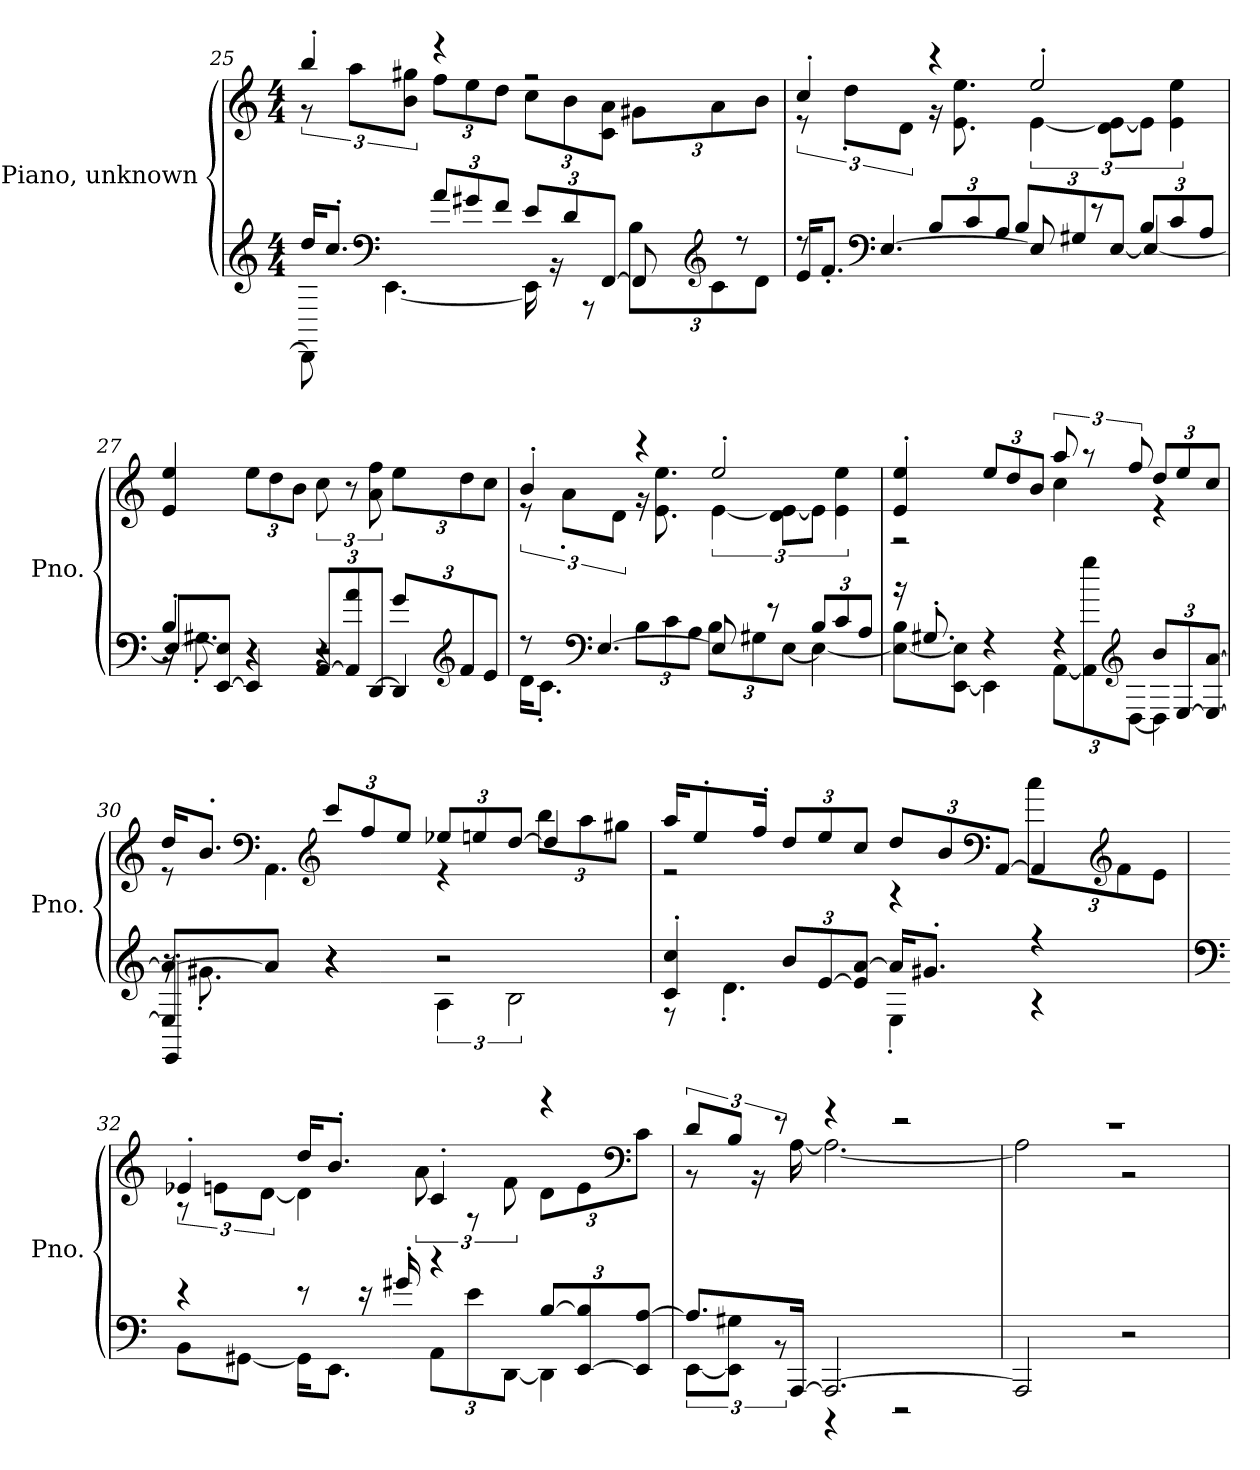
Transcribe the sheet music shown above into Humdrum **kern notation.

**kern	**kern
*part1	*part1
*staff2	*staff1
*I"Piano, unknown	*
*I'Pno.	*
!!LO:LB:g=z
*clefG2	*clefG2
*k[]	*k[]
*M4/4	*M4/4
=25	=25
*^	*^
16dd/KL	8DD\]	4bb'/	12r
8.cc'/J	.	.	.
.	.	.	12aa\L
*clefF4	*	*	*
.	[4.EE\	.	.
.	.	.	12b\ 12gg#X\J
*Xbrackettup	*	*	*Xbrackettup
12a/L	.	4r	12ff\L
12g#X/	.	.	12ee\
12f/J	.	.	12dd\J
12e/L	16EE\]	2r	12cc\L
.	16r	.	.
12d/	.	.	12b\
.	8r	.	.
[12FF/J	.	.	12c\ 12a\J
8FF/]	12B\L	.	12g#X\L
*clefG2	*	*	*
.	12c\	.	12a\
8r	.	.	.
.	12d\J	.	12b\J
=26	=26	=26	=26
*	*	*	*brackettup
8r	16e/KL	4cc'/	12r
.	8.f'/J	.	.
.	.	.	12dd'\L
*clefF4	*	*	*
[4.E/	.	.	.
.	.	.	12d\J
.	12B/L	4r	16r
.	.	.	8.e\ 8.ee\
.	12c/	.	.
.	12A/J	.	.
8E/]	12B/L	2ee'/	[6e\
.	12G#X/	.	.
8r	.	.	.
.	[12E/J	.	12d\ 12e\_L
12B/L	4E/_	.	12e\J]
12c/	.	.	6e\ 6ee\
12A/J	.	.	.
*	*	*v	*v
!!LO:PB:g=z
=27	=27	=27
*	*^	*
4B'/	16r	8E/L_	4e/ 4ee/
.	8.G#X'\	.	.
.	.	[8EE/ 8E/]J	.
*	*	*	*Xbrackettup
4r	4r	4EE/]	12ee\L
.	.	.	12dd\
.	.	.	12b\J
*	*	*	*brackettup
4r	2r	[12AA/L	12cc\
.	.	12AA/] 12a/	12r
.	.	[12DD/J	12a\ 12ff\
*	*	*	*Xbrackettup
12g/L	.	4DD/]	12ee\L
*clefG2	*	*	*
12f/	.	.	12dd\
12e/J	.	.	12cc\J
*	*v	*v	*
=28	=28	=28
*	*	*^
*	*	*	*brackettup
8r	16d\KL	4b'/	12r
.	8.c'\J	.	.
.	.	.	12a'\L
*clefF4	*	*	*
[4.E/	.	.	.
.	.	.	12d\J
.	12B\L	4r	16r
.	.	.	8.e\ 8.ee\
.	12c\	.	.
.	12A\J	.	.
8E/]	12B\L	2ee'/	[6e\
.	12G#X\	.	.
8r	.	.	.
.	[12E\J	.	12d\ 12e\_L
12B/L	4E\_	.	12e\J]
12c/	.	.	6e\ 6ee\
12A/J	.	.	.
!!LO:LB:g=z	!!
=29	=29	=29	=29
16r	8E\_ 8B\L	4e/' 4ee/'	2r
8.G#X'/	.	.	.
.	[8EE\ 8E\]J	.	.
*	*	*Xbrackettup	*
4r	4EE\]	12ee/L	.
.	.	12dd/	.
.	.	12b/J	.
*	*	*brackettup	*
4r	[12AA\L	12aa/	4cc\
.	12AA\] 12gg\	12r	.
*clefG2	*	*	*
.	[12D\J	12ff/	.
*	*	*Xbrackettup	*
12b/L	4D\]	12dd/L	4r
[12E/	.	12ee/	.
12E/_ [12a/J	.	12cc/J	.
=30	=30	=30	=30
*	*^	*	*
8E/] 8a/_L	16r	4EE'/	16dd/KL	8r
.	8.g#X'\	.	8.b'/J	.
*	*	*	*clefF4	*
8a/J]	.	.	.	4.AA\
*	*	*	*clefG2	*
4r	4r	4r	12ccc/L	.
.	.	.	12ff/	.
.	.	.	12ee/J	.
*	*brackettup	*	*	*
2r	6A\	2r	12ee-X/L	4r
.	.	.	12een/	.
.	3B\	.	[12dd/J	.
.	.	.	4dd/]	12bb\L
.	.	.	.	12aa\
.	.	.	.	12gg#X\J
*	*v	*v	*	*
!!LO:LB:g=z	!!
=31	=31	=31	=31
4c/' 4cc/'	8r	16aa/KL	2r
.	.	8ee'/	.
.	4.d'\	.	.
.	.	16ff'/Jk	.
*Xbrackettup	*	*	*
12b/L	.	12dd/L	.
[12e/	.	12ee/	.
12e/] [12a/J	.	12cc/J	.
16a/KL]	4E'\	12dd/L	4r
8.g#X'/J	.	.	.
.	.	12b/	.
*	*	*clefF4	*
.	.	[12AA/J	.
4r	4r	4AA/]	12cc\L
*	*	*clefG2	*
.	.	.	12f\
.	.	.	12e\J
=32	=32	=32	=32
*clefF4	*	*	*
*	*	*	*brackettup
4r	8BB\L	4e-X'/	12r
.	.	.	12en\L
.	[8GG#X\J	.	.
.	.	.	[12d\J
8r	16GG#\KL]	16dd/KL	4d\]
.	8.EE\J	8.b'/J	.
16r	.	.	.
16g#X'/	.	.	.
4r	12AA\L	4c'/	12a\
.	12e\	.	12r
.	[12DD\J	.	12f\
*	*	*	*Xbrackettup
[12B/L	4DD\]	4r	12d\L
[12EE/ 12B/]	.	.	12e\
*	*	*clefF4	*
12EE/] [12A/J	.	.	12c\J
!!LO:LB:g=z	!!
=33	=33	=33	=33
*	*brackettup	*brackettup	*
8.A/L]	[12EE\L	12d/L	8r
.	12EE\] 12G#X\J	12B/J	.
.	.	.	16r
.	12r	12r	.
[16AAA/Jk	.	.	[16A\
2.AAA/_	4r	4r	2.A\_
.	2r	2r	.
*v	*v	*	*
=34	=34	=34
2AAA/]	1r	2A\]
2r	.	2r
*	*v	*v
=	=
*-	*-
